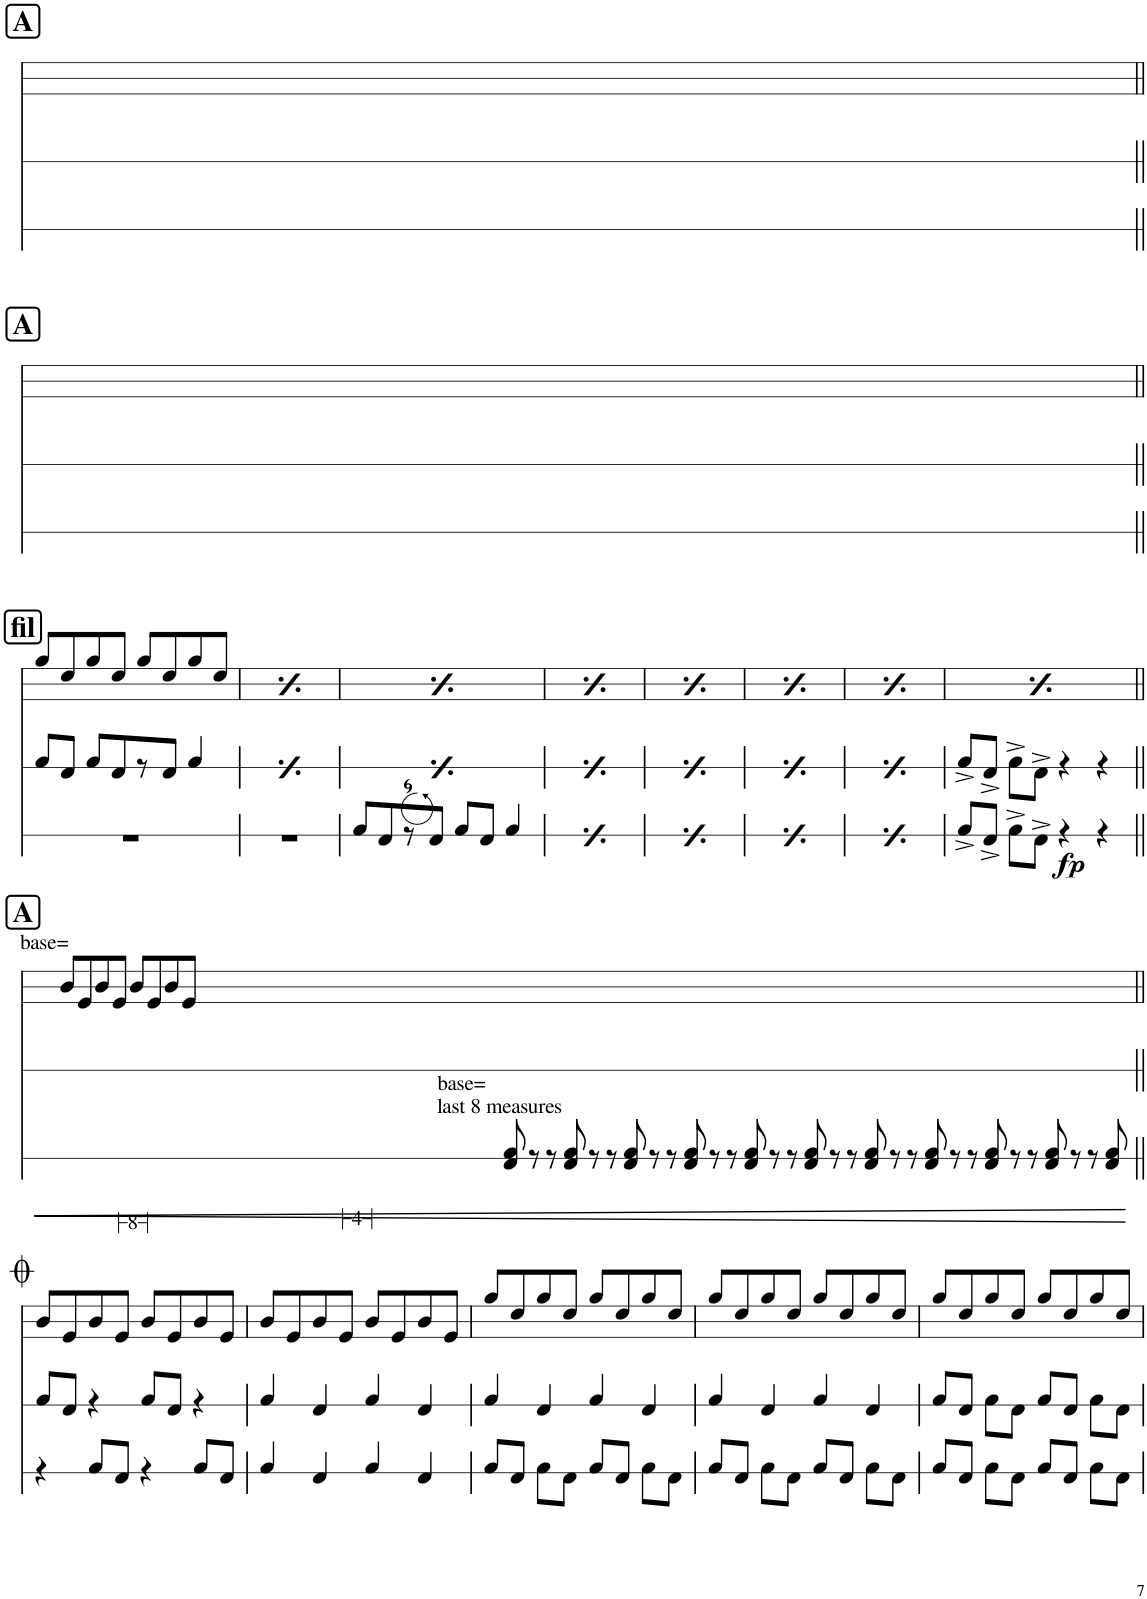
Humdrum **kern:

**kern	**dynam	**kern	**kern
*part3	*part3	*part2	*part1
*staff3	*staff3	*staff2	*staff1
*I"桶	*	*I"胴	*I"組
!!LO:PB:g=z
*k[]	*	*k[]	*k[]
*M4/4	*	*M4/4	*M4/4
!!LO:REH:place=s1:a:B:cj:fs=14:t=A
=112	=112	=112	=112
4ryy	.	4ryy	4ryy
4ryy	.	4ryy	4ryy
4ryy	.	4ryy	4ryy
4ryy	.	4ryy	4ryy
4ryy	.	4ryy	4ryy
4ryy	.	4ryy	4ryy
4ryy	.	4ryy	4ryy
4ryy	.	4ryy	4ryy
4ryy	.	4ryy	4ryy
4ryy	.	4ryy	4ryy
4ryy	.	4ryy	4ryy
4ryy	.	4ryy	4ryy
4ryy	.	4ryy	4ryy
4ryy	.	4ryy	4ryy
4ryy	.	4ryy	4ryy
4ryy	.	4ryy	4ryy
!!LO:LB:g=z
!!LO:REH:place=s1:a:B:cj:fs=14:t=A
=113||	=113||	=113||	=113||
4ryy	.	4ryy	4ryy
4ryy	.	4ryy	4ryy
4ryy	.	4ryy	4ryy
4ryy	.	4ryy	4ryy
4ryy	.	4ryy	4ryy
4ryy	.	4ryy	4ryy
4ryy	.	4ryy	4ryy
4ryy	.	4ryy	4ryy
4ryy	.	4ryy	4ryy
4ryy	.	4ryy	4ryy
4ryy	.	4ryy	4ryy
4ryy	.	4ryy	4ryy
4ryy	.	4ryy	4ryy
4ryy	.	4ryy	4ryy
4ryy	.	4ryy	4ryy
4ryy	.	4ryy	4ryy
!!LO:LB:g=z
!!LO:REH:place=s1:a:B:cj:fs=14:t=fil
=114||	=114||	=114||	=114||
1r	.	8gg/L	8gg/L
.	.	8ee/J	8ee/
.	.	8gg/L	8gg/
.	.	8ee/	8ee/J
.	.	8r	8gg/L
.	.	8ee/J	8ee/
.	.	4gg/	8gg/
.	.	.	8ee/J
!!LO:REH:place=s1:a:B:cj:fs=14:t=fil
=115	=115	=115	=115
1r	.	8gg/L	8gg/L
.	.	8ee/J	8ee/
.	.	8gg/L	8gg/
.	.	8ee/	8ee/J
.	.	8r	8gg/L
.	.	8ee/J	8ee/
.	.	4gg/	8gg/
.	.	.	8ee/J
!!LO:REH:place=s1:a:B:cj:fs=14:t=fil
=116	=116	=116	=116
8gg/L	.	8gg/L	8gg/L
8ee/	.	8ee/J	8ee/
!LO:TX:a:t=🌀	!	!	!
8r	.	8gg/L	8gg/
8ee/J	.	8ee/	8ee/J
8gg/L	.	8r	8gg/L
8ee/J	.	8ee/J	8ee/
4gg/	.	4gg/	8gg/
.	.	.	8ee/J
!!LO:REH:place=s1:a:B:cj:fs=14:t=fil
=117	=117	=117	=117
8gg/L	.	8gg/L	8gg/L
8ee/	.	8ee/J	8ee/
!LO:TX:a:t=🌀	!	!	!
8r	.	8gg/L	8gg/
8ee/J	.	8ee/	8ee/J
8gg/L	.	8r	8gg/L
8ee/J	.	8ee/J	8ee/
4gg/	.	4gg/	8gg/
.	.	.	8ee/J
!!LO:REH:place=s1:a:B:cj:fs=14:t=fil
=118	=118	=118	=118
8gg/L	.	8gg/L	8gg/L
8ee/	.	8ee/J	8ee/
!LO:TX:a:t=🌀	!	!	!
8r	.	8gg/L	8gg/
8ee/J	.	8ee/	8ee/J
8gg/L	.	8r	8gg/L
8ee/J	.	8ee/J	8ee/
4gg/	.	4gg/	8gg/
.	.	.	8ee/J
!!LO:REH:place=s1:a:B:cj:fs=14:t=fil
=119	=119	=119	=119
8gg/L	.	8gg/L	8gg/L
8ee/	.	8ee/J	8ee/
!LO:TX:a:t=🌀	!	!	!
8r	.	8gg/L	8gg/
8ee/J	.	8ee/	8ee/J
8gg/L	.	8r	8gg/L
8ee/J	.	8ee/J	8ee/
4gg/	.	4gg/	8gg/
.	.	.	8ee/J
!!LO:REH:place=s1:a:B:cj:fs=14:t=fil
=120	=120	=120	=120
8gg/L	.	8gg/L	8gg/L
8ee/	.	8ee/J	8ee/
!LO:TX:a:t=🌀	!	!	!
8r	.	8gg/L	8gg/
8ee/J	.	8ee/	8ee/J
8gg/L	.	8r	8gg/L
8ee/J	.	8ee/J	8ee/
4gg/	.	4gg/	8gg/
.	.	.	8ee/J
!!LO:REH:place=s1:a:B:cj:fs=14:t=fil
=121	=121	=121	=121
8gg^/L	.	8gg^/L	8gg/L
8ee^/J	.	8ee^/J	8ee/
8gg^\L	.	8gg^\L	8gg/
8ee^\J	.	8ee^\J	8ee/J
!	!LO:DY:b	!	!
4r	fp	4r	8gg/L
.	.	.	8ee/
4r	.	4r	8gg/
.	.	.	8ee/J
!!LO:LB:g=z
!!LO:REH:place=s1:a:B:cj:fs=14:t=A
=122||	=122||	=122||	=122||
!	!	!	!LO:TX:a:t=base=
4ryy	.	4ryy	4ryy
4ryy	.	4ryy	8dd/L
.	.	.	8b/
4ryy	.	4ryy	8dd/
.	.	.	8b/J
4ryy	.	4ryy	8dd/L
.	.	.	8b/
4ryy	.	4ryy	8dd/
.	.	.	8b/J
4ryy	.	4ryy	4ryy
4ryy	.	4ryy	4ryy
4ryy	.	4ryy	4ryy
4ryy	.	4ryy	4ryy
4ryy	.	4ryy	4ryy
4ryy	.	4ryy	4ryy
4ryy	.	4ryy	4ryy
4ryy	.	4ryy	4ryy
4ryy	.	4ryy	4ryy
4ryy	.	4ryy	4ryy
4ryy	.	4ryy	4ryy
!LO:TX:a:t=base=	!	!	!
!LO:TX:a:t=last 8 measures	!	!	!
8ryy	.	4ryy	4ryy
8ee/ 8gg/	.	.	.
8r	.	4ryy	4ryy
8r	.	.	.
8ee/ 8gg/	.	4ryy	4ryy
8r	.	.	.
8r	.	4ryy	4ryy
8ee/ 8gg/	.	.	.
8r	.	4ryy	4ryy
8r	.	.	.
8ee/ 8gg/	.	4ryy	4ryy
8r	.	.	.
8r	.	4ryy	4ryy
8ee/ 8gg/	.	.	.
8r	.	4ryy	4ryy
8r	.	.	.
8ee/ 8gg/	.	4ryy	4ryy
8r	.	.	.
8r	.	4ryy	4ryy
8ee/ 8gg/	.	.	.
8r	.	4ryy	4ryy
8r	.	.	.
8ee/ 8gg/	.	4ryy	4ryy
8r	.	.	.
8r	.	4ryy	4ryy
8ee/ 8gg/	.	.	.
8r	.	4ryy	4ryy
8r	.	.	.
8ee/ 8gg/	.	4ryy	4ryy
8r	.	.	.
8r	.	4ryy	4ryy
8ee/ 8gg/	.	.	.
!!LO:LB:g=z
=123||	=123||	=123||	=123||
!	!	!	!LO:TX:a:t=├8┤
4r	.	8gg/L	8dd/L
.	.	8ee/J	8b/
8gg/L	.	4r	8dd/
8ee/J	.	.	8b/J
4r	.	8gg/L	8dd/L
.	.	8ee/J	8b/
8gg/L	.	4r	8dd/
8ee/J	.	.	8b/J
=124	=124	=124	=124
!	!	!	!LO:TX:a:t=├4┤
4gg/	.	4gg/	8dd/L
.	.	.	8b/
4ee/	.	4ee/	8dd/
.	.	.	8b/J
4gg/	.	4gg/	8dd/L
.	.	.	8b/
4ee/	.	4ee/	8dd/
.	.	.	8b/J
=125	=125	=125	=125
8gg/L	.	4gg/	8gg/L
8ee/J	.	.	8ee/
8gg\L	.	4ee/	8gg/
8ee\J	.	.	8ee/J
8gg/L	.	4gg/	8gg/L
8ee/J	.	.	8ee/
8gg\L	.	4ee/	8gg/
8ee\J	.	.	8ee/J
=126	=126	=126	=126
8gg/L	.	4gg/	8gg/L
8ee/J	.	.	8ee/
8gg\L	.	4ee/	8gg/
8ee\J	.	.	8ee/J
8gg/L	.	4gg/	8gg/L
8ee/J	.	.	8ee/
8gg\L	.	4ee/	8gg/
8ee\J	.	.	8ee/J
=127	=127	=127	=127
8gg/L	.	8gg/L	8gg/L
8ee/J	.	8ee/J	8ee/
8gg\L	.	8gg\L	8gg/
8ee\J	.	8ee\J	8ee/J
8gg/L	.	8gg/L	8gg/L
8ee/J	.	8ee/J	8ee/
8gg\L	.	8gg\L	8gg/
8ee\J	.	8ee\J	8ee/J
=	=	=	=
*-	*-	*-	*-
